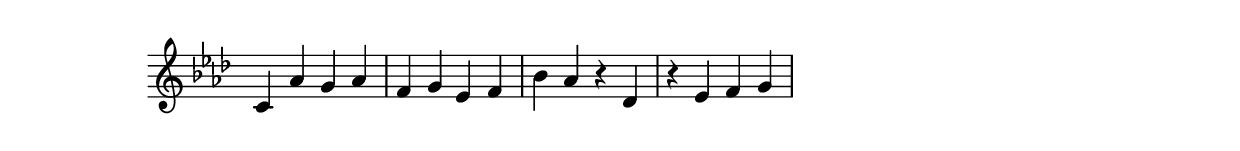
#(ly:set-option 'midi-extension "mid")
\version "2.12.3"
\include "english.ly"
\header{ 
}
%{
Mode: phrygian

| S d P d | m P g m | n d - r | - g m P |

%}
melody = {
\once \override Staff.TimeSignature #'stencil = ##f
\clef treble
\key c 
\phrygian
\cadenzaOn
  c'4 af'4 g'4 af'4 \bar "|"  f'4 g'4 ef'4 f'4 \bar "|"  bf'4 af'4 r4 df'4 \bar "|"  r4 ef'4 f'4 g'4 \bar "|" \break 
 }
text = \lyricmode {
              
}
\score{

<<
\new Voice = "one" {
\melody
}
\new Lyrics \lyricsto "one" \text
>>
\layout {
\context {
\Score
}
}
\midi {
\context {
\Score
tempoWholesPerMinute = #(ly:make-moment 200 4)
}
}
}